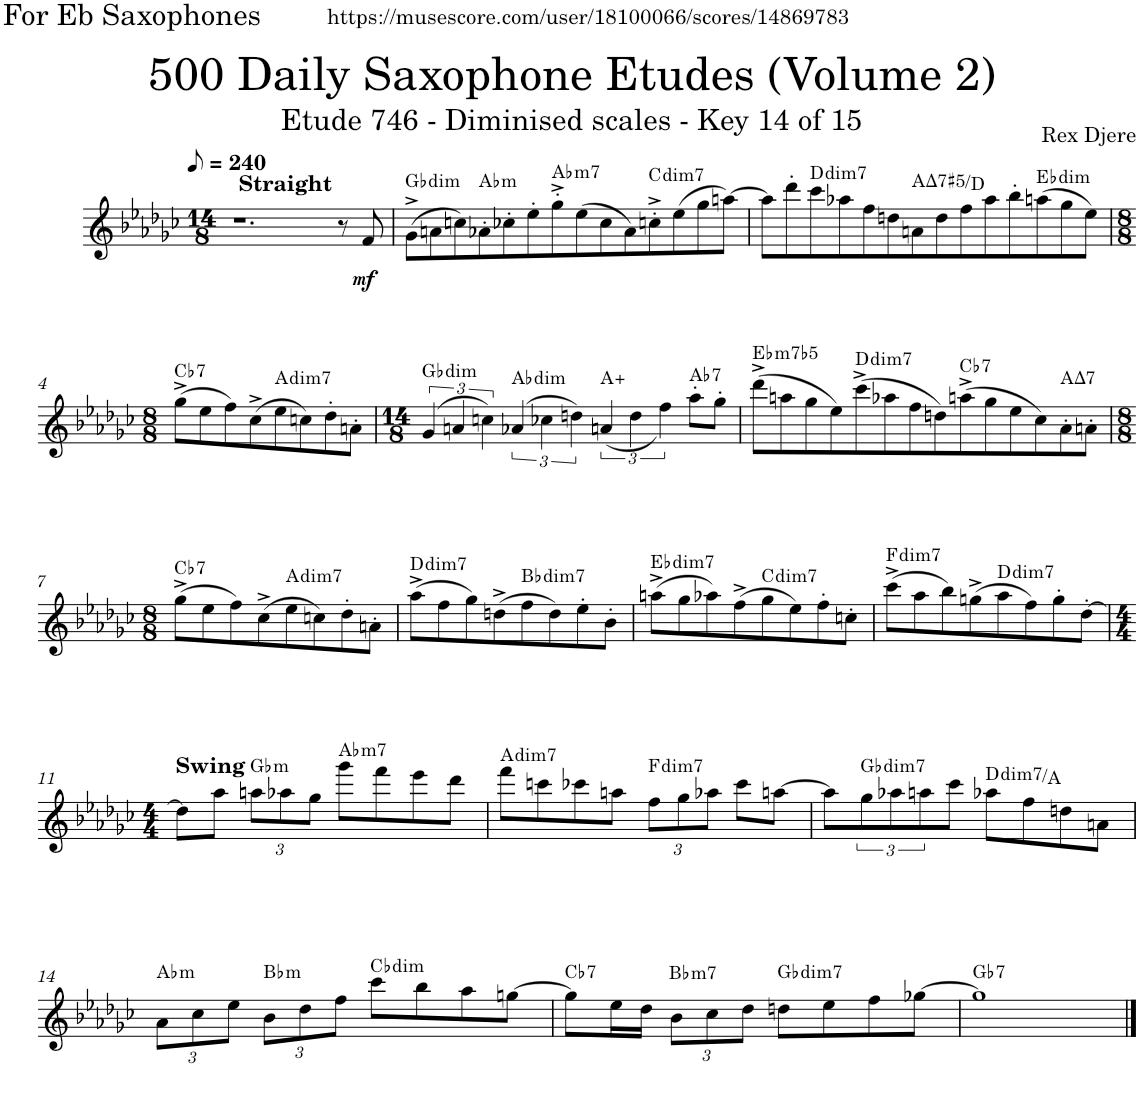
**kern	**dynam	**harte
*part1	*part1	*part1
*staff1	*staff1	*
*I"Alto Saxophone	*	*
*I'A. Sax.	*	*
*clefG2	*	*
*Trd5c9	*	*
*k[b-e-a-d-g-c-]	*	*
*M14/8	*	*
*MM120	*	*
=1	=1	=1
*^	*	*
1.r	1ryy	.	.
!	!LO:TX:a:B:t=Straight	!	!
.	2.ryy	.	.
8r	.	.	.
!	!	!LO:DY:b	!
8f/	.	mf	.
=2	=2	=2	=2
!	!	!	!LO:H:kt=dim
*v	*v	*	*
(8g-^\L	.	Gb:dim
8an\	.	.
8ccn\)	.	.
!	!	!LO:H:kt=m
8a-X'\	.	Ab:min
8cc-X'\	.	.
8ee-'\	.	.
!	!	!LO:H:kt=m7
8gg-'^\	.	Ab:min7
(8ee-\	.	.
8cc-\	.	.
8a-\)	.	.
!	!	!LO:H:kt=dim7
8ccn'^\	.	C:dim7
(8ee-\	.	.
8gg-\	.	.
[8aan\J)	.	.
=3	=3	=3
8aa\L]	.	.
8ddd-'\	.	.
!	!	!LO:H:kt=dim7
8ccc-\	.	D:dim7
8aa-X\	.	.
8ff\	.	.
8ddn\	.	.
!	!	!LO:H:kt=7
8an\	.	A:(3,#5,7)/4
8dd\	.	.
8ff\	.	.
8aa-\	.	.
8bb-'\	.	.
!	!	!LO:H:kt=dim
(8aan\	.	Eb:dim
8gg-\	.	.
8ee-\J)	.	.
!!LO:LB:g=z
=4	=4	=4
*M8/8	*	*
!	!	!LO:H:kt=7
(8gg-^\L	.	Cb:7
8ee-\	.	.
8ff\)	.	.
(8cc-^\	.	.
!	!	!LO:H:kt=dim7
8ee-\	.	A:dim7
8ccn\)	.	.
8dd-'\	.	.
8an'\J	.	.
=5	=5	=5
*M14/8	*	*
!	!	!LO:H:kt=dim
(6g-/	.	Gb:dim
6an/	.	.
6ccn\)	.	.
!	!	!LO:H:kt=dim
(6a-X/	.	Ab:dim
6cc-X\	.	.
6ddn\)	.	.
(<6an/	.	A:aug
6dd\	.	.
6ff\)	.	.
!	!	!LO:H:kt=7
8aa-'\L	.	Ab:7
8gg-'\J	.	.
=6	=6	=6
!	!	!LO:H:kt=m7b5
(8ddd-^\L	.	Eb:hdim7
8aan\	.	.
8gg-\	.	.
8ee-\)	.	.
!	!	!LO:H:kt=dim7
(8ccc-^\	.	D:dim7
8aa-X\	.	.
8ff\	.	.
8ddn\)	.	.
!	!	!LO:H:kt=7
(8aan^\	.	Cb:7
8gg-\	.	.
8ee-\	.	.
8cc-\)	.	.
!	!	!LO:H:kt=7
8a-'\	.	A:maj7
8an'\J	.	.
!!LO:LB:g=z
=7	=7	=7
*M8/8	*	*
!	!	!LO:H:kt=7
(8gg-^\L	.	Cb:7
8ee-\	.	.
8ff\)	.	.
(8cc-^\	.	.
!	!	!LO:H:kt=dim7
8ee-\	.	A:dim7
8ccn\)	.	.
8dd-'\	.	.
8an'\J	.	.
=8	=8	=8
!	!	!LO:H:kt=dim7
(8aa-^\L	.	D:dim7
8ff\	.	.
8gg-\)	.	.
(8ddn^\	.	.
!	!	!LO:H:kt=dim7
8ff\	.	Bb:dim7
8dd\)	.	.
8ee-'\	.	.
8b-'\J	.	.
=9	=9	=9
!	!	!LO:H:kt=dim7
(8aan^\L	.	Eb:dim7
8gg-\	.	.
8aa-X\)	.	.
(8ff^\	.	.
!	!	!LO:H:kt=dim7
8gg-\	.	C:dim7
8ee-\)	.	.
8ff'\	.	.
8ccn'\J	.	.
=10	=10	=10
!	!	!LO:H:kt=dim7
(8ccc-^\L	.	F:dim7
8aa-\	.	.
8bb-\)	.	.
(8ggn^\	.	.
!	!	!LO:H:kt=dim7
8aa-\	.	D:dim7
8ff\)	.	.
8gg'\	.	.
[8dd-'\J	.	.
!!LO:LB:g=z
=11	=11	=11
*M4/4	*	*
!LO:TX:a:B:t=Swing	!	!
8dd-\L]	.	.
8aa-\J	.	.
*Xbrackettup	*	*
!	!	!LO:H:kt=m
12aan\L	.	Gb:min
12aa-X\	.	.
12gg-\J	.	.
!	!	!LO:H:kt=m7
8ggg-\L	.	Ab:min7
8fff\	.	.
8eee-\	.	.
8ddd-\J	.	.
=12	=12	=12
!	!	!LO:H:kt=dim7
8fff\L	.	A:dim7
8cccn\	.	.
8ccc-X\	.	.
8aan\J	.	.
!	!	!LO:H:kt=dim7
12ff\L	.	F:dim7
12gg-\	.	.
12aa-X\J	.	.
8ccc-\L	.	.
[8aan\J	.	.
=13	=13	=13
8aa\L]	.	.
*brackettup	*	*
!	!	!LO:H:kt=dim7
12gg-\	.	Gb:dim7
12aa-X\	.	.
12aan\	.	.
8ccc-\J	.	.
!	!	!LO:H:kt=dim7
8aa-X\L	.	D:dim7/5
8ff\	.	.
8ddn\	.	.
8an\J	.	.
!!LO:LB:g=z
=14	=14	=14
*Xbrackettup	*	*
!	!	!LO:H:kt=m
12a-\L	.	Ab:min
12cc-\	.	.
12ee-\J	.	.
!	!	!LO:H:kt=m
12b-\L	.	Bb:min
12dd-\	.	.
12ff\J	.	.
!	!	!LO:H:kt=dim
8ccc-\L	.	Cb:dim
8bb-\	.	.
8aa-\	.	.
[8ggn\J	.	.
=15	=15	=15
!	!	!LO:H:kt=7
8gg\L]	.	Cb:7
16ee-\L	.	.
16dd-\JJ	.	.
!	!	!LO:H:kt=m7
12b-\L	.	Bb:min7
12cc-\	.	.
12dd-\J	.	.
!	!	!LO:H:kt=dim7
8ddn\L	.	Gb:dim7
8ee-\	.	.
8ff\	.	.
[8gg-X\J	.	.
=16	=16	=16
!	!	!LO:H:kt=7
1gg-]	.	Gb:7
==	==	==
*-	*-	*-
